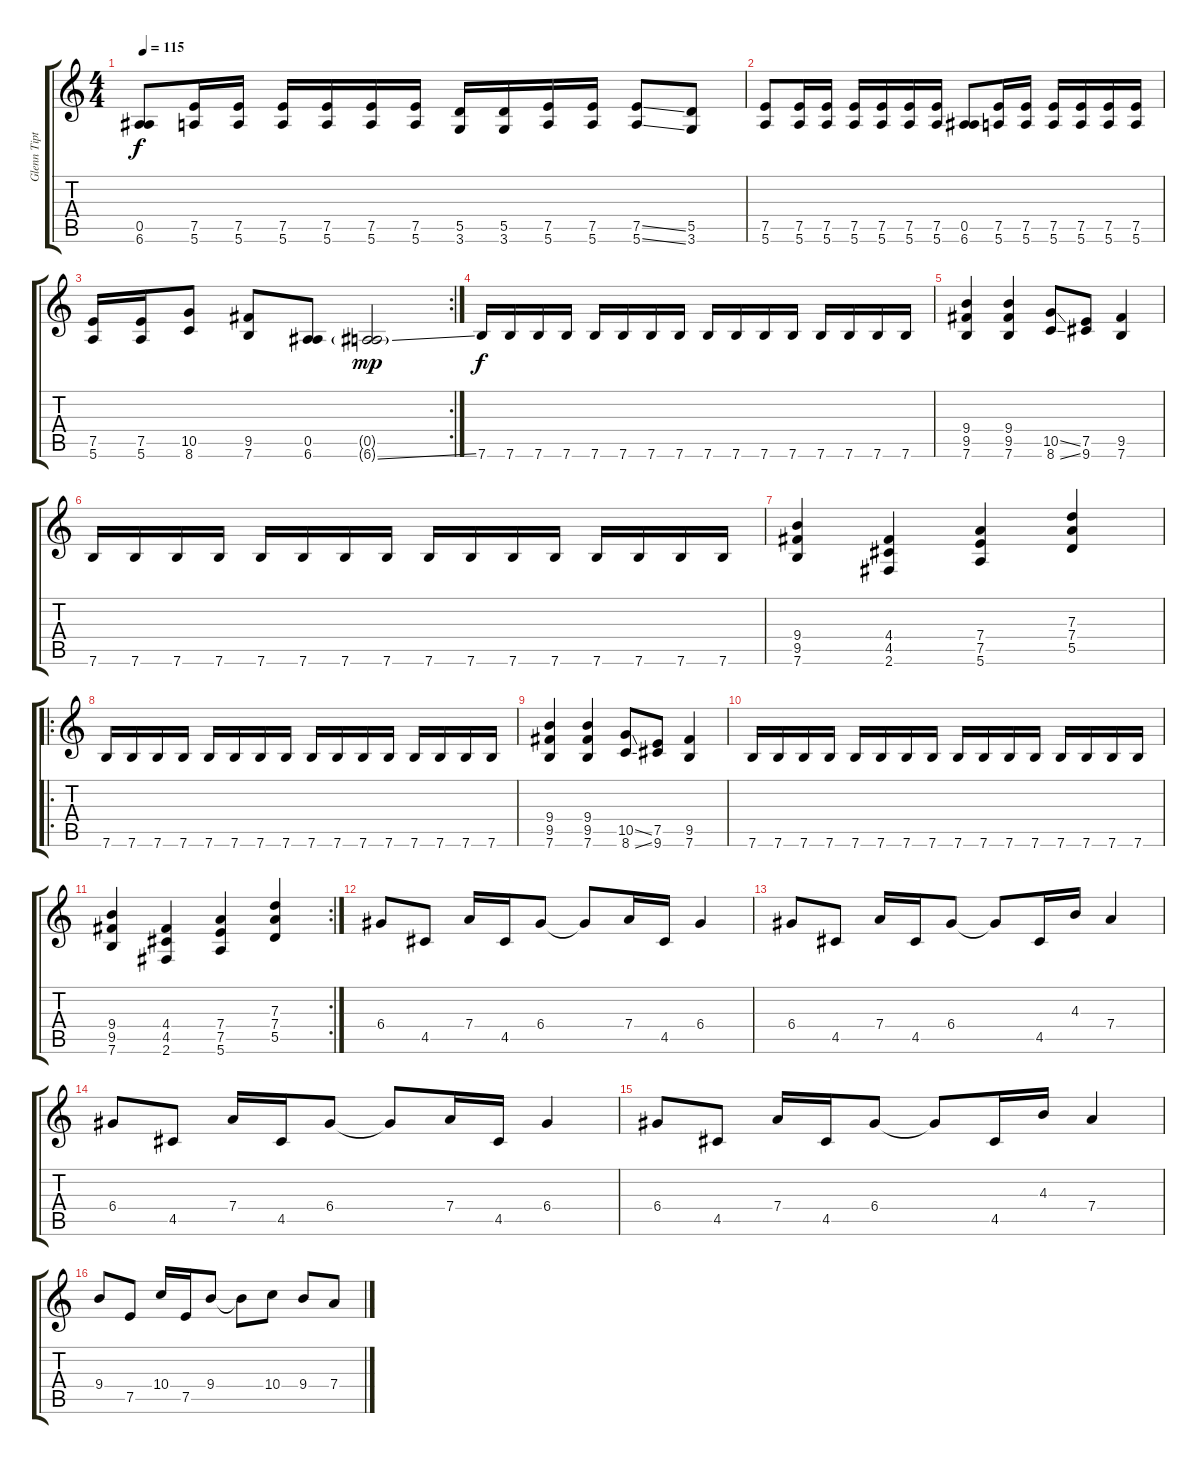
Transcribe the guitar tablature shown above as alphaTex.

\track ("Glenn Tipton and K K DOWNING" "Glenn Tipt") {instrument distortionguitar}
\staff {score tabs}
\tuning (E4 B3 G3 D3 A2 E2) {hide}
\ts (4 4)
\tempo 115
\clef g2
\ks c
(0.5 6.6).8{dy f} (7.5 5.6).16 (7.5 5.6).16 (7.5 5.6).16 (7.5 5.6).16 (7.5 5.6).16 (7.5 5.6).16 (5.5 3.6).16 (5.5 3.6).16 (7.5 5.6).16 (7.5 5.6).16 (7.5{ss} 5.6{ss}).8 (5.5 3.6).8 |
(7.5 5.6).8 (7.5 5.6).16 (7.5 5.6).16 (7.5 5.6).16 (7.5 5.6).16 (7.5 5.6).16 (7.5 5.6).16 (0.5 6.6).8 (7.5 5.6).16 (7.5 5.6).16 (7.5 5.6).16 (7.5 5.6).16 (7.5 5.6).16 (7.5 5.6).16 |
\rc 2
(7.5 5.6).16 (7.5 5.6).16 (10.5 8.6).8 (9.5 7.6).8 (0.5 6.6).8 (0.5{g} 6.6{ss g}).2{dy mp} |
7.6.16{dy f} 7.6.16 7.6.16 7.6.16 7.6.16 7.6.16 7.6.16 7.6.16 7.6.16 7.6.16 7.6.16 7.6.16 7.6.16 7.6.16 7.6.16 7.6.16 |
(9.4 9.5 7.6).4 (9.4 9.5 7.6).4 (10.5{ss} 8.6{ss}).8 (7.5 9.6).8 (9.5 7.6).4 |
7.6.16 7.6.16 7.6.16 7.6.16 7.6.16 7.6.16 7.6.16 7.6.16 7.6.16 7.6.16 7.6.16 7.6.16 7.6.16 7.6.16 7.6.16 7.6.16 |
(9.4 9.5 7.6).4 (4.4 4.5 2.6).4 (7.4 7.5 5.6).4 (7.3 7.4 5.5).4 |
\ro
7.6.16 7.6.16 7.6.16 7.6.16 7.6.16 7.6.16 7.6.16 7.6.16 7.6.16 7.6.16 7.6.16 7.6.16 7.6.16 7.6.16 7.6.16 7.6.16 |
(9.4 9.5 7.6).4 (9.4 9.5 7.6).4 (10.5{ss} 8.6{ss}).8 (7.5 9.6).8 (9.5 7.6).4 |
7.6.16 7.6.16 7.6.16 7.6.16 7.6.16 7.6.16 7.6.16 7.6.16 7.6.16 7.6.16 7.6.16 7.6.16 7.6.16 7.6.16 7.6.16 7.6.16 |
\rc 2
(9.4 9.5 7.6).4 (4.4 4.5 2.6).4 (7.4 7.5 5.6).4 (7.3 7.4 5.5).4 |
6.4.8 4.5.8 7.4.16 4.5.16 6.4.8 6.4{t}.8 7.4.16 4.5.16 6.4.4 |
6.4.8 4.5.8 7.4.16 4.5.16 6.4.8 6.4{t}.8 4.5.16 4.3.16 7.4.4 |
6.4.8 4.5.8 7.4.16 4.5.16 6.4.8 6.4{t}.8 7.4.16 4.5.16 6.4.4 |
6.4.8 4.5.8 7.4.16 4.5.16 6.4.8 6.4{t}.8 4.5.16 4.3.16 7.4.4 |
9.4.8 7.5.8 10.4.16 7.5.16 9.4.8 9.4{t}.8 10.4.8 9.4.8 7.4.8
